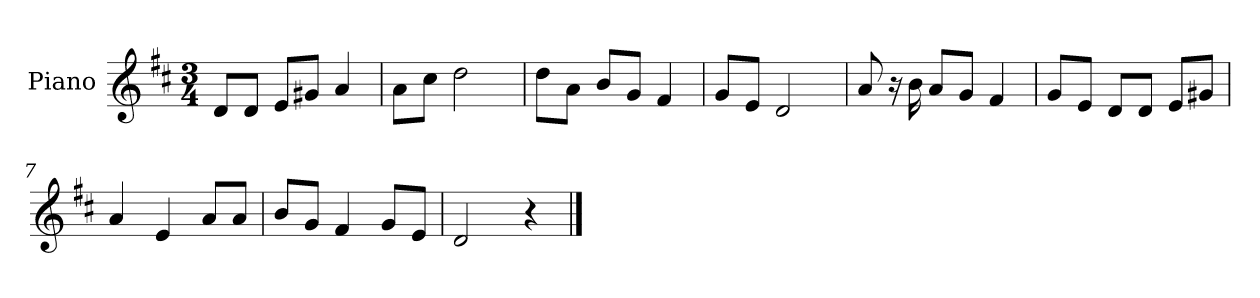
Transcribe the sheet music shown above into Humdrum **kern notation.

**kern
*part1
*staff1
*I"Piano
*I'P-no
*clefG2
*k[f#c#]
*M3/4
*MM90
=1
8d/L
8d/J
8e/L
8g#X/J
4a/
=2
8a\L
8cc#\J
2dd\
=3
8dd\L
8a\J
8b/L
8g/J
4f#/
=4
8g/L
8e/J
2d/
=5
8a/
16r
16b\
8a/L
8g/J
4f#/
=6
8g/L
8e/J
8d/L
8d/J
8e/L
8g#X/J
=7
4a/
4e/
8a/L
8a/J
!!LO:LB:g=z
=8
8b/L
8g/J
4f#/
8g/L
8e/J
=9
2d/
4r
==
*-
